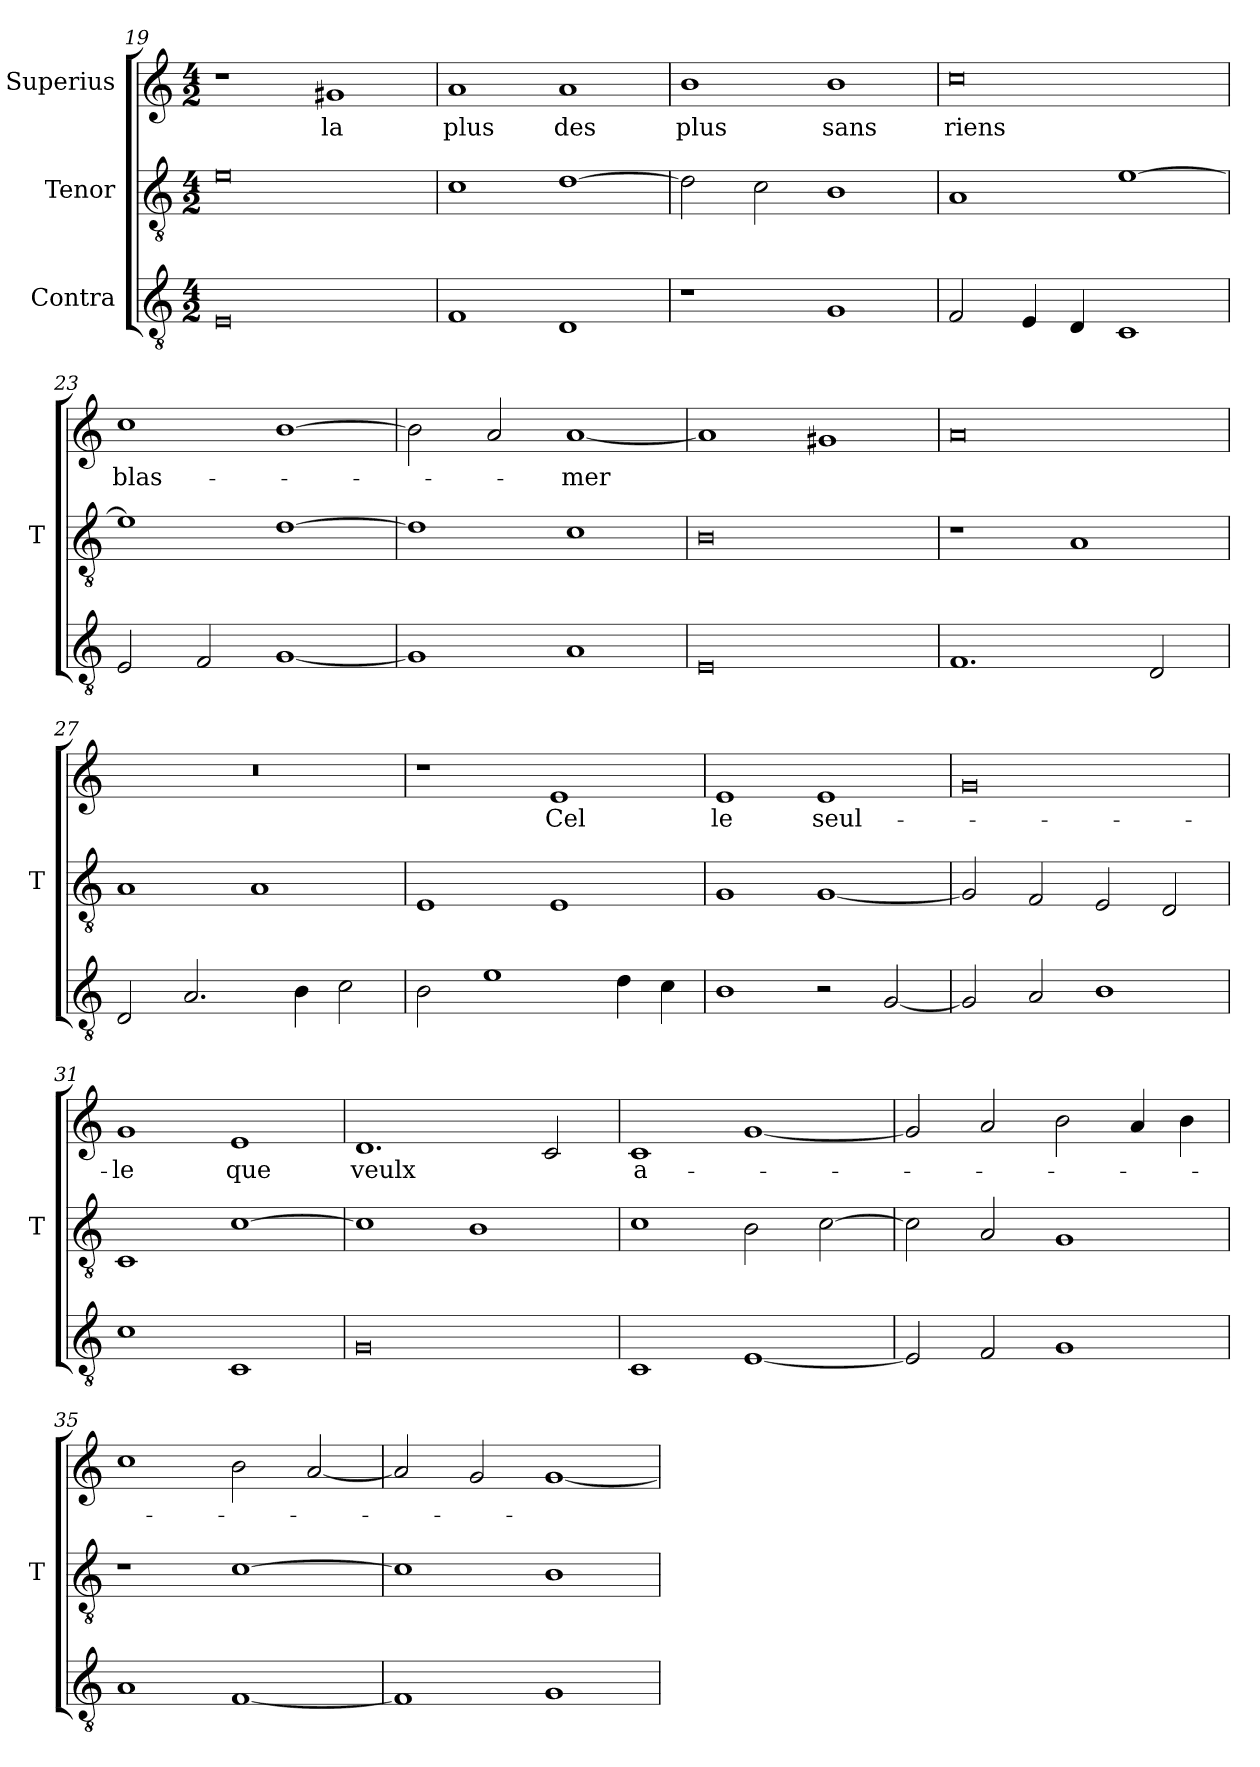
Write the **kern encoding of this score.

**kern	**kern	**kern	**text
*part3	*part2	*part1	*part1
*staff3	*staff2	*staff1	*staff1
*I"Contra	*I"Tenor	*I"Superius	*
*	*I'T	*	*
*clefGv2	*clefGv2	*clefG2	*
*M4/2	*M4/2	*M4/2	*
=19	=19	=19	=19
0E	0e	1r	.
.	.	1g#X	-la
=20	=20	=20	=20
1F	1c	1a	-plus
1D	[1d	1a	-des
=21	=21	=21	=21
1r	2d]	1b	-plus
.	2c	.	.
1G	1B	1b	-sans
=22	=22	=22	=22
2F	1A	0cc	-riens
4E	.	.	.
4D	.	.	.
1C	[1e	.	.
=23	=23	=23	=23
2E	1e]	1cc	blas-
2F	.	.	.
[1G	[1d	[1b	.
=24	=24	=24	=24
1G]	1d]	2b]	.
.	.	2a	.
1A	1c	[1a	-mer
=25	=25	=25	=25
0E	0B	1a]	.
.	.	1g#X	.
=26	=26	=26	=26
1.F	1r	0a	.
.	1A	.	.
2D	.	.	.
=27	=27	=27	=27
2D	1A	0r	.
2.A	.	.	.
.	1A	.	.
4B	.	.	.
2c	.	.	.
=28	=28	=28	=28
2B	1E	1r	.
1e	.	.	.
.	1E	1e	-Cel
4d	.	.	.
4c	.	.	.
=29	=29	=29	=29
1B	1G	1e	-le
2r	[1G	1e	seul-
[2G	.	.	.
=30	=30	=30	=30
2G]	2G]	0g	.
2A	2F	.	.
1B	2E	.	.
.	2D	.	.
=31	=31	=31	=31
1c	1C	1g	-le
1C	[1c	1e	-que
=32	=32	=32	=32
0G	1c]	1.d	-veulx
.	1B	.	.
.	.	2c	.
=33	=33	=33	=33
1C	1c	1c	a-
[1E	2B	[1g	.
.	[2c	.	.
=34	=34	=34	=34
2E]	2c]	2g]	.
2F	2A	2a	.
1G	1G	2b	.
.	.	4a	.
.	.	4b	.
=35	=35	=35	=35
1A	1r	1cc	.
[1F	[1c	2b	.
.	.	[2a	.
=36	=36	=36	=36
1F]	1c]	2a]	.
.	.	2g	.
1G	1B	[1g	.
=	=	=	=
*-	*-	*-	*-
